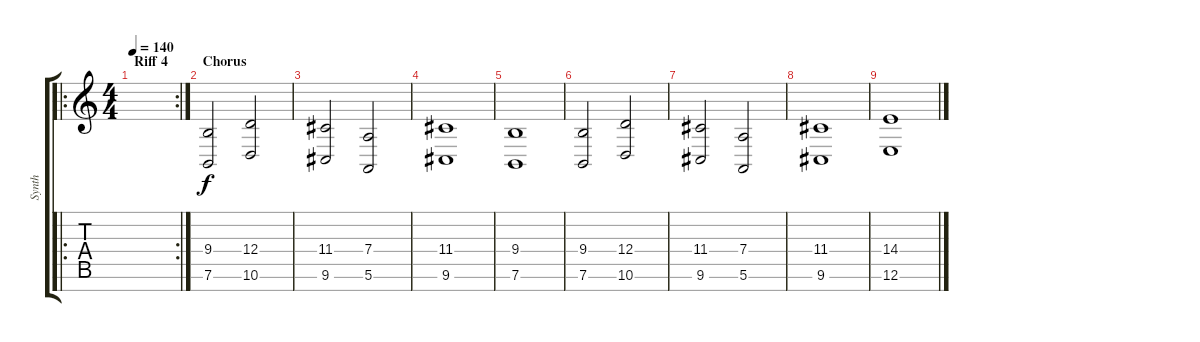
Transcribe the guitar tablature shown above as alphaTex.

\track ("Synth" "Synth") {instrument lead2sawtooth}
\staff {score tabs}
\tuning (E4 B3 G3 D3 A2 E2 B1) {hide}
\ro
\rc 2
\ts (4 4)
\section ("" "Riff 4")
\tempo 140
\clef g2
\ks c
|
\section ("" "Chorus")
(9.4 7.6).2 (12.4 10.6).2 |
(11.4 9.6).2 (7.4 5.6).2 |
(11.4 9.6).1 |
(9.4 7.6).1 |
(9.4 7.6).2 (12.4 10.6).2 |
(11.4 9.6).2 (7.4 5.6).2 |
(11.4 9.6).1 |
(14.4 12.6).1
